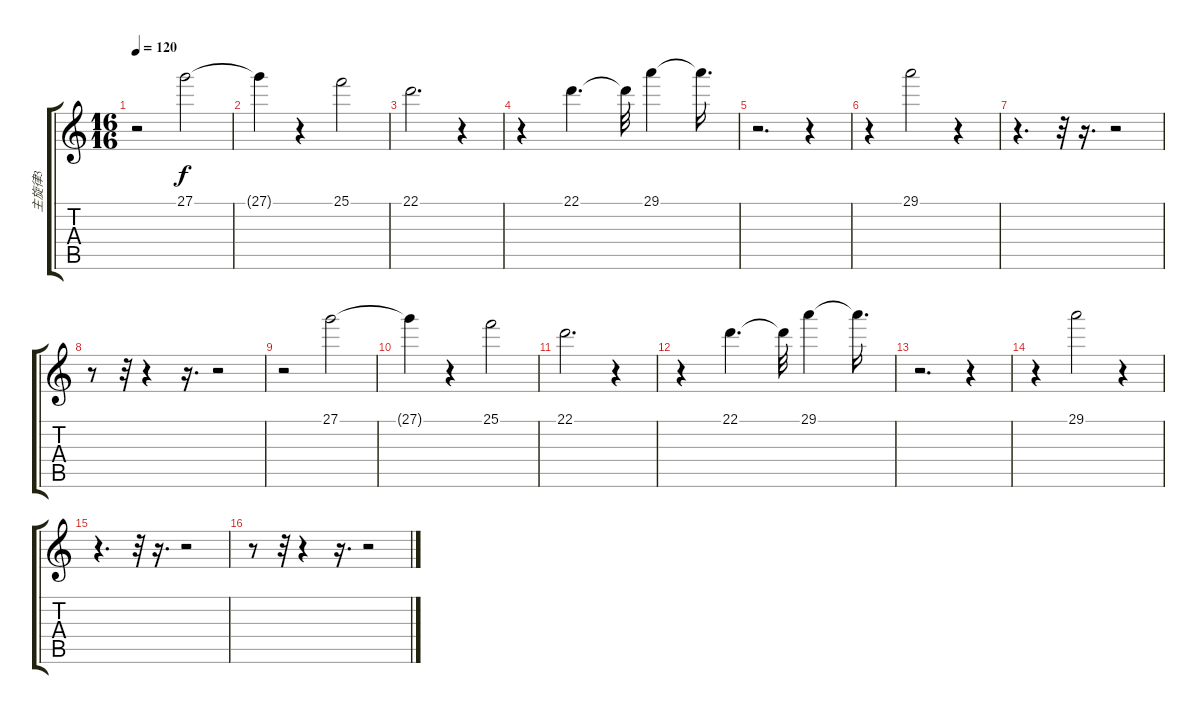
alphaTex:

\track ("主旋律3" "主旋律3") {instrument musicbox}
\staff {score tabs}
\tuning (E4 B3 G3 D3 A2 E2) {hide}
\ts (16 16)
\tempo 120
\clef g2
\ks c
r.2{dy f} 27.1.2{instrument pad1newage} |
27.1{t}.4 r.4 25.1.2 |
22.1.2{d} r.4 |
r.4 22.1.4{d} 22.1{t}.32 29.1.4 29.1{t}.16{d} |
r.2{d} r.4 |
r.4 29.1.2 r.4 |
r.4{d} r.32 r.16{d} r.2 |
r.8 r.32 r.4 r.16{d} r.2 |
r.2 27.1.2 |
27.1{t}.4 r.4 25.1.2 |
22.1.2{d} r.4 |
r.4 22.1.4{d} 22.1{t}.32 29.1.4 29.1{t}.16{d} |
r.2{d} r.4 |
r.4 29.1.2 r.4 |
r.4{d} r.32 r.16{d} r.2 |
r.8 r.32 r.4 r.16{d} r.2
